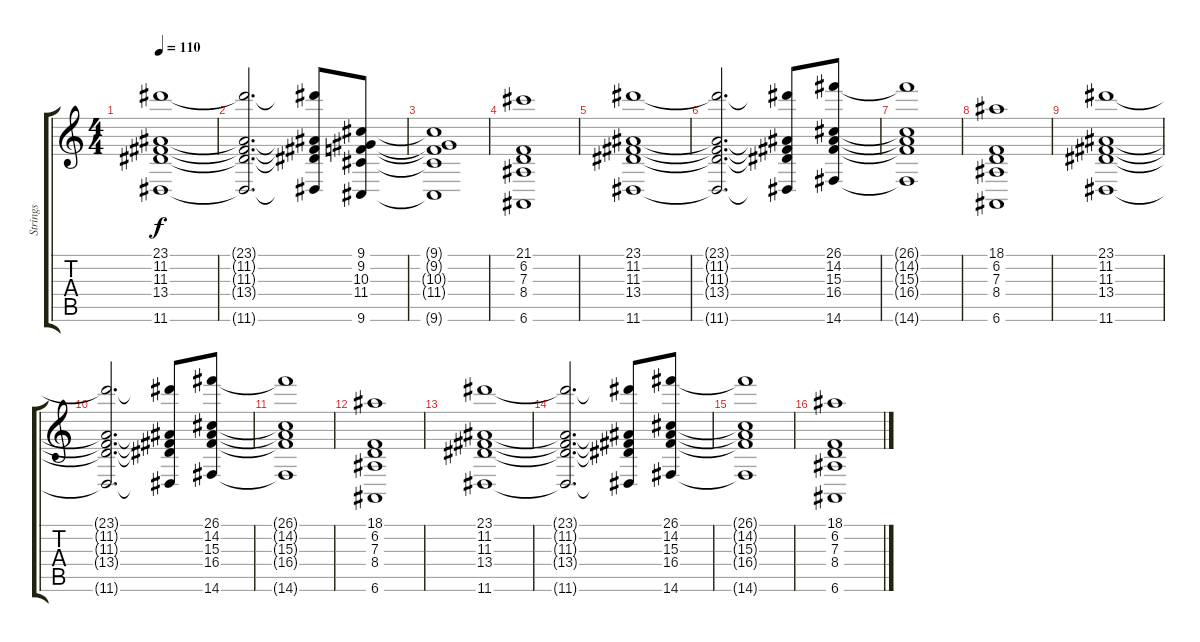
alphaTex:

\track ("Strings" "Strings") {instrument stringensemble1}
\staff {score tabs}
\tuning (E4 B3 G3 D3 A2 E2) {hide}
\ts (4 4)
\tempo 110
\clef g2
\ks c
(23.1 11.2 11.3 13.4 11.6).1{dy f} |
(23.1{t} 11.2{t} 11.3{t} 13.4{t} 11.6{t}).2{d} (23.1{t} 11.2{t} 11.3{t} 13.4{t} 11.6{t}).8 (9.1 9.2 10.3 11.4 9.6).8 |
(9.1{t} 9.2{t} 10.3{t} 11.4{t} 9.6{t}).1 |
(21.1 6.2 7.3 8.4 6.6).1 |
(23.1 11.2 11.3 13.4 11.6).1 |
(23.1{t} 11.2{t} 11.3{t} 13.4{t} 11.6{t}).2{d} (23.1{t} 11.2{t} 11.3{t} 13.4{t} 11.6{t}).8 (26.1 14.2 15.3 16.4 14.6).8 |
(26.1{t} 14.2{t} 15.3{t} 16.4{t} 14.6{t}).1 |
(18.1 6.2 7.3 8.4 6.6).1 |
(23.1 11.2 11.3 13.4 11.6).1 |
(23.1{t} 11.2{t} 11.3{t} 13.4{t} 11.6{t}).2{d} (23.1{t} 11.2{t} 11.3{t} 13.4{t} 11.6{t}).8 (26.1 14.2 15.3 16.4 14.6).8 |
(26.1{t} 14.2{t} 15.3{t} 16.4{t} 14.6{t}).1 |
(18.1 6.2 7.3 8.4 6.6).1 |
(23.1 11.2 11.3 13.4 11.6).1 |
(23.1{t} 11.2{t} 11.3{t} 13.4{t} 11.6{t}).2{d} (23.1{t} 11.2{t} 11.3{t} 13.4{t} 11.6{t}).8 (26.1 14.2 15.3 16.4 14.6).8 |
(26.1{t} 14.2{t} 15.3{t} 16.4{t} 14.6{t}).1 |
(18.1 6.2 7.3 8.4 6.6).1
